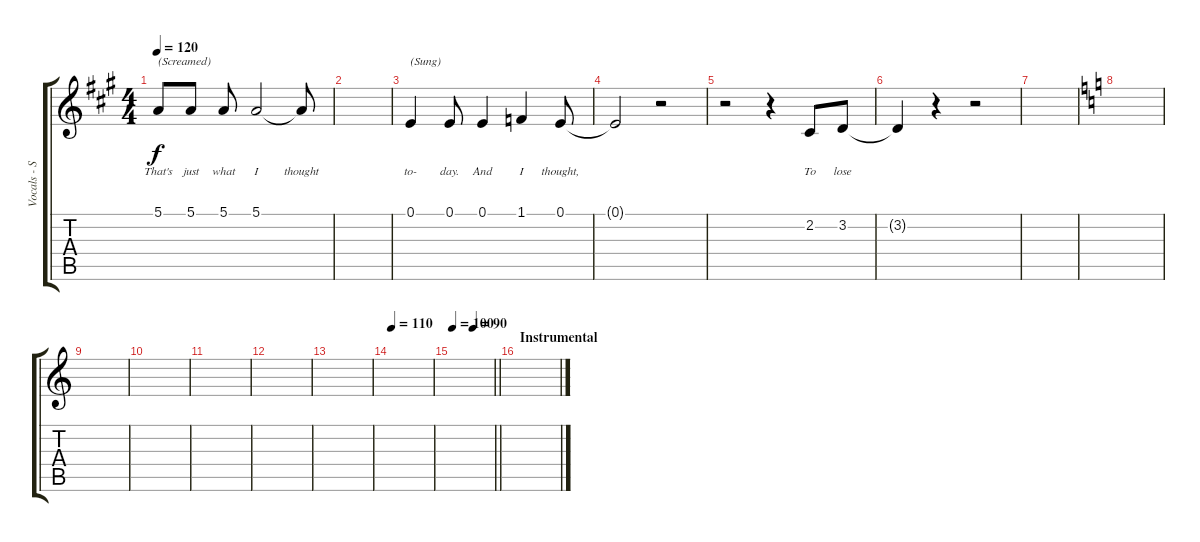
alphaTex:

\track ("Vocals - Simon Neil" "Vocals - S") {instrument altosax}
\staff {score tabs}
\tuning (E4 B3 G3 D3 A2 E2) {hide}
\ts (4 4)
\tempo 120
\clef g2
\ks f#minor
5.1.8{txt "(Screamed)" lyrics (0 "That's") lyrics (1 "") lyrics (2 "") lyrics (3 "") lyrics (4 "") dy f} 5.1.8{lyrics (0 "just") lyrics (1 "") lyrics (2 "") lyrics (3 "") lyrics (4 "")} 5.1.8{lyrics (0 "what") lyrics (1 "") lyrics (2 "") lyrics (3 "") lyrics (4 "")} 5.1.2{lyrics (0 "I") lyrics (1 "") lyrics (2 "") lyrics (3 "") lyrics (4 "")} 5.1{t}.8{lyrics (0 "thought") lyrics (1 "") lyrics (2 "") lyrics (3 "") lyrics (4 "")} |
|
0.1.4{txt "(Sung)" lyrics (0 "to-") lyrics (1 "") lyrics (2 "") lyrics (3 "") lyrics (4 "")} 0.1.8{lyrics (0 "day.") lyrics (1 "") lyrics (2 "") lyrics (3 "") lyrics (4 "")} 0.1.4{lyrics (0 "And") lyrics (1 "") lyrics (2 "") lyrics (3 "") lyrics (4 "")} 1.1.4{lyrics (0 "I") lyrics (1 "") lyrics (2 "") lyrics (3 "") lyrics (4 "")} 0.1.8{lyrics (0 "thought,") lyrics (1 "") lyrics (2 "") lyrics (3 "") lyrics (4 "")} |
0.1{t}.2{lyrics (0 "") lyrics (1 "") lyrics (2 "") lyrics (3 "") lyrics (4 "")} r.2 |
r.2 r.4 2.2.8{lyrics (0 "To") lyrics (1 "") lyrics (2 "") lyrics (3 "") lyrics (4 "")} 3.2.8{lyrics (0 "lose") lyrics (1 "") lyrics (2 "") lyrics (3 "") lyrics (4 "")} |
3.2{t}.4{lyrics (0 "") lyrics (1 "") lyrics (2 "") lyrics (3 "") lyrics (4 "")} r.4 r.2 |
|
\ks c
|
|
|
|
|
|
\tempo 110
|
\tempo 100
\tempo (90 0.5)
\barLineRight lightlight
|
\section ("" "Instrumental")
